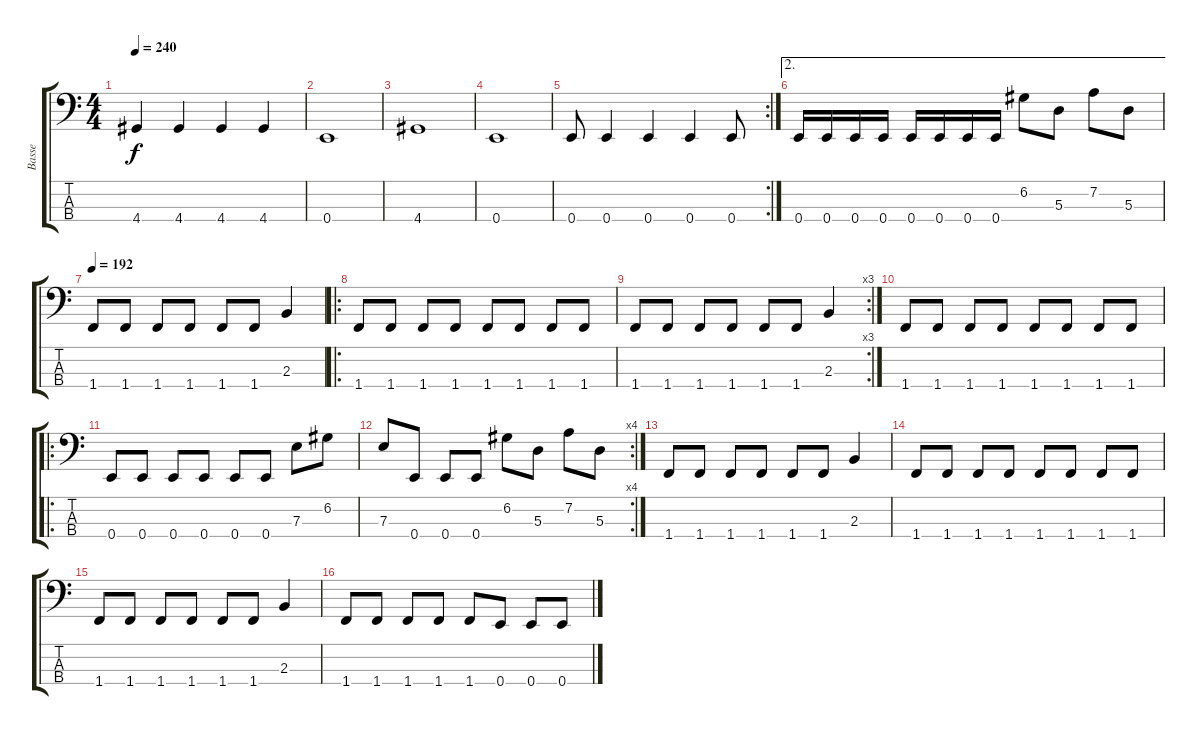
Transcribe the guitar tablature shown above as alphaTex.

\track ("Basse" "Basse") {instrument electricbasspick}
\staff {score tabs}
\tuning (G2 D2 A1 E1) {hide}
\ts (4 4)
\tempo 240
\clef f4
\ks c
4.4.4{dy f} 4.4.4 4.4.4 4.4.4 |
0.4.1 |
4.4.1 |
0.4.1 |
\rc 2
0.4.8 0.4.4 0.4.4 0.4.4 0.4.8 |
\ae 2
0.4.16 0.4.16 0.4.16 0.4.16 0.4.16 0.4.16 0.4.16 0.4.16 6.2.8 5.3.8 7.2.8 5.3.8 |
\tempo 192
1.4.8 1.4.8 1.4.8 1.4.8 1.4.8 1.4.8 2.3.4 |
\ro
1.4.8 1.4.8 1.4.8 1.4.8 1.4.8 1.4.8 1.4.8 1.4.8 |
\rc 3
1.4.8 1.4.8 1.4.8 1.4.8 1.4.8 1.4.8 2.3.4 |
1.4.8 1.4.8 1.4.8 1.4.8 1.4.8 1.4.8 1.4.8 1.4.8 |
\ro
0.4.8 0.4.8 0.4.8 0.4.8 0.4.8 0.4.8 7.3.8 6.2.8 |
\rc 4
7.3.8 0.4.8 0.4.8 0.4.8 6.2.8 5.3.8 7.2.8 5.3.8 |
1.4.8 1.4.8 1.4.8 1.4.8 1.4.8 1.4.8 2.3.4 |
1.4.8 1.4.8 1.4.8 1.4.8 1.4.8 1.4.8 1.4.8 1.4.8 |
1.4.8 1.4.8 1.4.8 1.4.8 1.4.8 1.4.8 2.3.4 |
1.4.8 1.4.8 1.4.8 1.4.8 1.4.8 0.4.8 0.4.8 0.4.8
